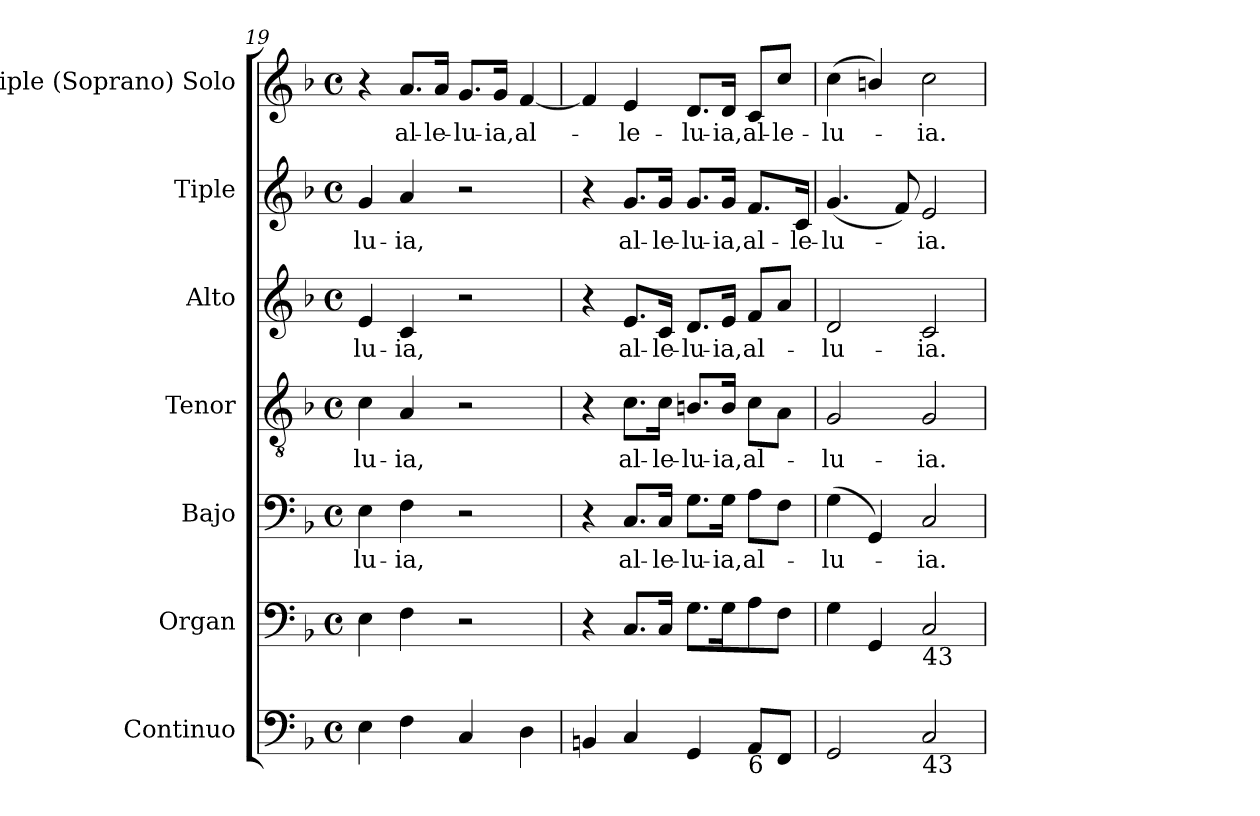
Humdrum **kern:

**kern	**kern	**kern	**text	**kern	**text	**kern	**text	**kern	**text	**kern	**text
*part7	*part6	*part5	*part5	*part4	*part4	*part3	*part3	*part2	*part2	*part1	*part1
*staff7	*staff6	*staff5	*staff5	*staff4	*staff4	*staff3	*staff3	*staff2	*staff2	*staff1	*staff1
*I"Continuo	*I"Organ	*I"Bajo	*	*I"Tenor	*	*I"Alto	*	*I"Tiple	*	*I"Tiple (Soprano) Solo	*
*I'Cont.	*I'Organ	*I'B.	*	*I'T.	*	*I'A.	*	*	*	*I'S. Solo	*
!!LO:PB:g=z
*clefF4	*clefF4	*clefF4	*	*clefGv2	*	*clefG2	*	*clefG2	*	*clefG2	*
*	*	*	*	*ITrd7c12	*	*	*	*	*	*	*
*k[b-]	*k[b-]	*k[b-]	*	*k[b-]	*	*k[b-]	*	*k[b-]	*	*k[b-]	*
*F:	*F:	*F:	*	*F:	*	*F:	*	*F:	*	*F:	*
*M4/4	*M4/4	*M4/4	*	*M4/4	*	*M4/4	*	*M4/4	*	*M4/4	*
*met(c)	*met(c)	*met(c)	*	*met(c)	*	*met(c)	*	*met(c)	*	*met(c)	*
=19	=19	=19	=19	=19	=19	=19	=19	=19	=19	=19	=19
!	!	!	!LO:LY:b:color=#000000	!	!	!	!	!	!	!	!
!	!	!	!	!	!LO:LY:b:color=#000000	!	!	!	!	!	!
!	!	!	!	!	!	!	!LO:LY:b:color=#000000	!	!	!	!
!	!	!	!	!	!	!	!	!	!LO:LY:b:color=#000000	!	!
4Ei\	4Ei\	4Ei\	-lu-	4Ci\	-lu-	4ei/	-lu-	4gi/	-lu-	4r	.
!	!	!	!LO:LY:b:color=#000000	!	!	!	!	!	!	!	!
!	!	!	!	!	!LO:LY:b:color=#000000	!	!	!	!	!	!
!	!	!	!	!	!	!	!LO:LY:b:color=#000000	!	!	!	!
!	!	!	!	!	!	!	!	!	!LO:LY:b:color=#000000	!	!
!	!	!	!	!	!	!	!	!	!	!	!LO:LY:b:color=#000000
4Fi\	4Fi\	4Fi\	-ia,	4AAi/	-ia,	4ci/	-ia,	4ai/	-ia,	8.ai/L	al-
!	!	!	!	!	!	!	!	!	!	!	!LO:LY:b:color=#000000
.	.	.	.	.	.	.	.	.	.	16ai/Jk	-le-
!	!	!	!	!	!	!	!	!	!	!	!LO:LY:b:color=#000000
4Ci/	2r	2r	.	2r	.	2r	.	2r	.	8.gi/L	-lu-
!	!	!	!	!	!	!	!	!	!	!	!LO:LY:b:color=#000000
.	.	.	.	.	.	.	.	.	.	16gi/Jk	-ia,
!	!	!	!	!	!	!	!	!	!	!	!LO:LY:b:color=#000000
4Di\	.	.	.	.	.	.	.	.	.	[4fi/	al-
=20	=20	=20	=20	=20	=20	=20	=20	=20	=20	=20	=20
4BBni/	4r	4r	.	4r	.	4r	.	4r	.	4fi/]	.
!	!	!	!LO:LY:b:color=#000000	!	!	!	!	!	!	!	!
!	!	!	!	!	!LO:LY:b:color=#000000	!	!	!	!	!	!
!	!	!	!	!	!	!	!LO:LY:b:color=#000000	!	!	!	!
!	!	!	!	!	!	!	!	!	!LO:LY:b:color=#000000	!	!
!	!	!	!	!	!	!	!	!	!	!	!LO:LY:b:color=#000000
4Ci/	8.Ci/L	8.Ci/L	al-	8.Ci\L	al-	8.ei/L	al-	8.gi/L	al-	4ei/	-le-
!	!	!	!LO:LY:b:color=#000000	!	!	!	!	!	!	!	!
!	!	!	!	!	!LO:LY:b:color=#000000	!	!	!	!	!	!
!	!	!	!	!	!	!	!LO:LY:b:color=#000000	!	!	!	!
!	!	!	!	!	!	!	!	!	!LO:LY:b:color=#000000	!	!
.	16Ci/Jk	16Ci/Jk	-le-	16Ci\Jk	-le-	16ci/Jk	-le-	16gi/Jk	-le-	.	.
!	!	!	!LO:LY:b:color=#000000	!	!	!	!	!	!	!	!
!	!	!	!	!	!LO:LY:b:color=#000000	!	!	!	!	!	!
!	!	!	!	!	!	!	!LO:LY:b:color=#000000	!	!	!	!
!	!	!	!	!	!	!	!	!	!LO:LY:b:color=#000000	!	!
!	!	!	!	!	!	!	!	!	!	!	!LO:LY:b:color=#000000
4GGi/	8.Gi\L	8.Gi\L	-lu-	8.BBni/L	-lu-	8.di/L	-lu-	8.gi/L	-lu-	8.di/L	-lu-
!	!	!	!LO:LY:b:color=#000000	!	!	!	!	!	!	!	!
!	!	!	!	!	!LO:LY:b:color=#000000	!	!	!	!	!	!
!	!	!	!	!	!	!	!LO:LY:b:color=#000000	!	!	!	!
!	!	!	!	!	!	!	!	!	!LO:LY:b:color=#000000	!	!
!	!	!	!	!	!	!	!	!	!	!	!LO:LY:b:color=#000000
.	16Gi\k	16Gi\Jk	-ia,	16BBi/Jk	-ia,	16ei/Jk	-ia,	16gi/Jk	-ia,	16di/Jk	-ia,
!	!	!	!LO:LY:b:color=#000000	!	!	!	!	!	!	!	!
!	!	!	!	!	!LO:LY:b:color=#000000	!	!	!	!	!	!
!	!	!	!	!	!	!	!LO:LY:b:color=#000000	!	!	!	!
!	!	!	!	!	!	!	!	!	!LO:LY:b:color=#000000	!	!
!LO:TX:b:t=6	!	!	!	!	!	!	!	!	!	!	!
!	!	!	!	!	!	!	!	!	!	!	!LO:LY:b:color=#000000
8AAi/L	8Ai\	8Ai\L	al-	8Ci\L	al-	8fi/L	al-	8.fi/L	al-	8ci/L	al-
!	!	!	!	!	!	!	!	!	!	!	!LO:LY:b:color=#000000
8FFi/J	8Fi\J	8Fi\J	.	8AAi\J	.	8ai/J	.	.	.	8cci/J	-le-
!	!	!	!	!	!	!	!	!	!LO:LY:b:color=#000000	!	!
.	.	.	.	.	.	.	.	16ci/Jk	-le-	.	.
=21	=21	=21	=21	=21	=21	=21	=21	=21	=21	=21	=21
!	!	!	!LO:LY:b:color=#000000	!	!	!	!	!	!	!	!
!	!	!	!	!	!LO:LY:b:color=#000000	!	!	!	!	!	!
!	!	!	!	!	!	!	!LO:LY:b:color=#000000	!	!	!	!
!	!	!	!	!	!	!	!	!	!LO:LY:b:color=#000000	!	!
!	!	!	!	!	!	!	!	!	!	!	!LO:LY:b:color=#000000
2GGi/	4Gi\	(4Gi\	-lu-	2GGi/	-lu-	2di/	-lu-	(4.gi/	-lu-	(4cci\	-lu-
.	4GGi/	4GGi/)	.	.	.	.	.	.	.	4bni/)	.
.	.	.	.	.	.	.	.	8fi/)	.	.	.
!	!	!	!LO:LY:b:color=#000000	!	!	!	!	!	!	!	!
!	!	!	!	!	!LO:LY:b:color=#000000	!	!	!	!	!	!
!	!	!	!	!	!	!	!LO:LY:b:color=#000000	!	!	!	!
!	!	!	!	!	!	!	!	!	!LO:LY:b:color=#000000	!	!
!	!LO:TX:b:t=43	!	!	!	!	!	!	!	!	!	!
!LO:TX:b:t=43	!	!	!	!	!	!	!	!	!	!	!
!	!	!	!	!	!	!	!	!	!	!	!LO:LY:b:color=#000000
2Ci/	2Ci/	2Ci/	-ia.	2GGi/	-ia.	2ci/	-ia.	2ei/	-ia.	2cci\	-ia.
=	=	=	=	=	=	=	=	=	=	=	=
*-	*-	*-	*-	*-	*-	*-	*-	*-	*-	*-	*-
